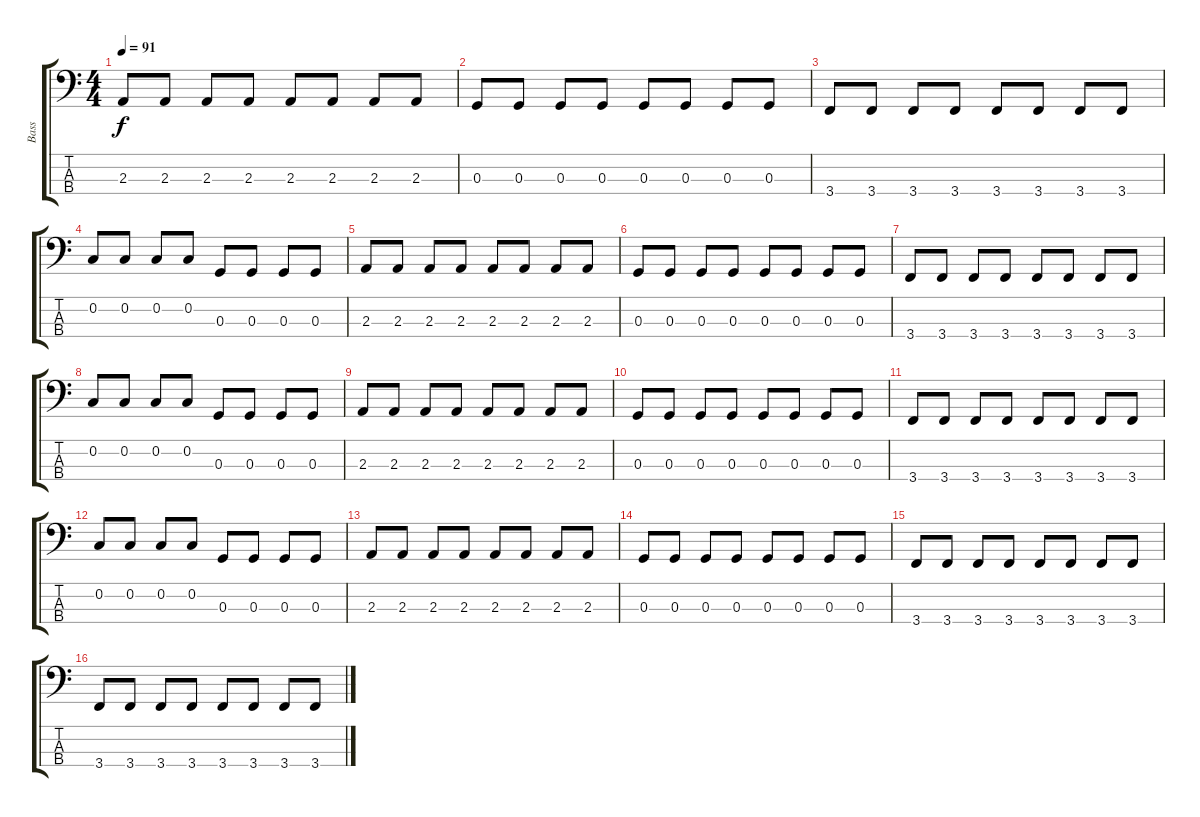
\track ("Bass" "Bass") {instrument electricbassfinger}
\staff {score tabs}
\tuning (F2 C2 G1 D1) {hide}
\ts (4 4)
\tempo 91
\clef f4
\ks c
2.3.8{dy f} 2.3.8 2.3.8 2.3.8 2.3.8 2.3.8 2.3.8 2.3.8 |
0.3.8 0.3.8 0.3.8 0.3.8 0.3.8 0.3.8 0.3.8 0.3.8 |
3.4.8 3.4.8 3.4.8 3.4.8 3.4.8 3.4.8 3.4.8 3.4.8 |
0.2.8 0.2.8 0.2.8 0.2.8 0.3.8 0.3.8 0.3.8 0.3.8 |
2.3.8 2.3.8 2.3.8 2.3.8 2.3.8 2.3.8 2.3.8 2.3.8 |
0.3.8 0.3.8 0.3.8 0.3.8 0.3.8 0.3.8 0.3.8 0.3.8 |
3.4.8 3.4.8 3.4.8 3.4.8 3.4.8 3.4.8 3.4.8 3.4.8 |
0.2.8 0.2.8 0.2.8 0.2.8 0.3.8 0.3.8 0.3.8 0.3.8 |
2.3.8 2.3.8 2.3.8 2.3.8 2.3.8 2.3.8 2.3.8 2.3.8 |
0.3.8 0.3.8 0.3.8 0.3.8 0.3.8 0.3.8 0.3.8 0.3.8 |
3.4.8 3.4.8 3.4.8 3.4.8 3.4.8 3.4.8 3.4.8 3.4.8 |
0.2.8 0.2.8 0.2.8 0.2.8 0.3.8 0.3.8 0.3.8 0.3.8 |
2.3.8 2.3.8 2.3.8 2.3.8 2.3.8 2.3.8 2.3.8 2.3.8 |
0.3.8 0.3.8 0.3.8 0.3.8 0.3.8 0.3.8 0.3.8 0.3.8 |
3.4.8 3.4.8 3.4.8 3.4.8 3.4.8 3.4.8 3.4.8 3.4.8 |
3.4.8 3.4.8 3.4.8 3.4.8 3.4.8 3.4.8 3.4.8 3.4.8
